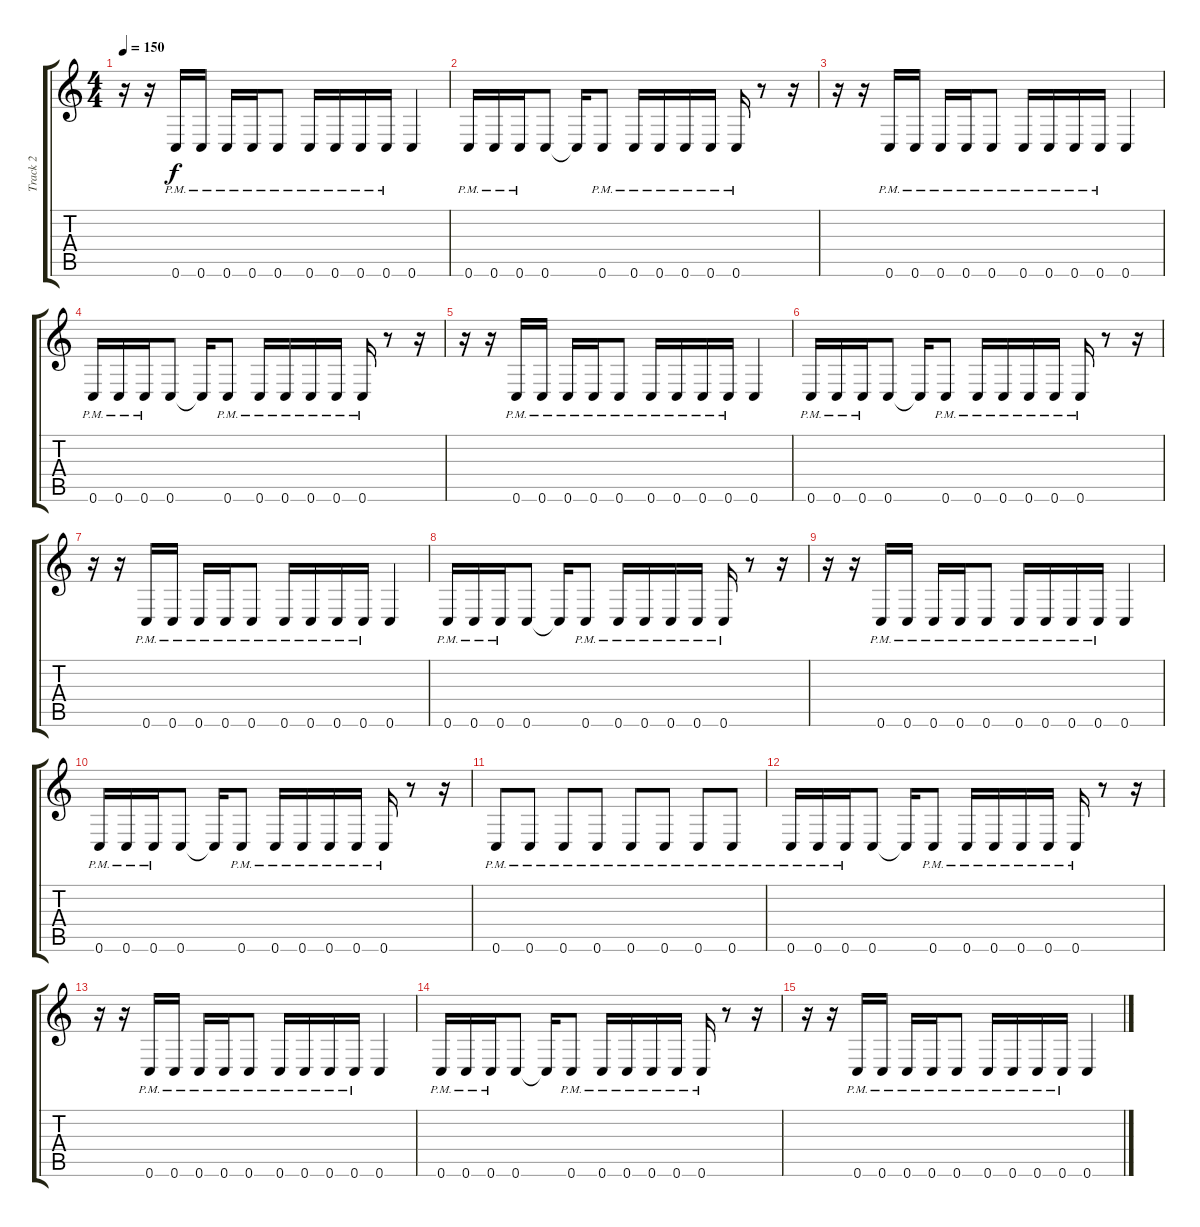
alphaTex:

\track ("Track 2" "Track 2") {instrument distortionguitar}
\staff {score tabs}
\tuning (D4 A3 F3 C3 G2 C2) {hide}
\ts (4 4)
\tempo 150
\clef g2
\ks c
r.16{dy f} r.16 0.6{pm}.16 0.6{pm}.16 0.6{pm}.16 0.6{pm}.16 0.6{pm}.8 0.6{pm}.16 0.6{pm}.16 0.6{pm}.16 0.6{pm}.16 0.6.4 |
0.6{pm}.16 0.6{pm}.16 0.6{pm}.16 0.6.8 0.6{t}.16 0.6{pm}.8 0.6{pm}.16 0.6{pm}.16 0.6{pm}.16 0.6{pm}.16 0.6{pm}.16 r.8 r.16 |
r.16 r.16 0.6{pm}.16 0.6{pm}.16 0.6{pm}.16 0.6{pm}.16 0.6{pm}.8 0.6{pm}.16 0.6{pm}.16 0.6{pm}.16 0.6{pm}.16 0.6.4 |
0.6{pm}.16 0.6{pm}.16 0.6{pm}.16 0.6.8 0.6{t}.16 0.6{pm}.8 0.6{pm}.16 0.6{pm}.16 0.6{pm}.16 0.6{pm}.16 0.6{pm}.16 r.8 r.16 |
r.16 r.16 0.6{pm}.16 0.6{pm}.16 0.6{pm}.16 0.6{pm}.16 0.6{pm}.8 0.6{pm}.16 0.6{pm}.16 0.6{pm}.16 0.6{pm}.16 0.6.4 |
0.6{pm}.16 0.6{pm}.16 0.6{pm}.16 0.6.8 0.6{t}.16 0.6{pm}.8 0.6{pm}.16 0.6{pm}.16 0.6{pm}.16 0.6{pm}.16 0.6{pm}.16 r.8 r.16 |
r.16{volume 6} r.16 0.6{pm}.16 0.6{pm}.16 0.6{pm}.16 0.6{pm}.16 0.6{pm}.8 0.6{pm}.16 0.6{pm}.16 0.6{pm}.16 0.6{pm}.16 0.6.4 |
0.6{pm}.16 0.6{pm}.16 0.6{pm}.16 0.6.8 0.6{t}.16 0.6{pm}.8 0.6{pm}.16 0.6{pm}.16 0.6{pm}.16 0.6{pm}.16 0.6{pm}.16 r.8 r.16 |
r.16 r.16 0.6{pm}.16 0.6{pm}.16 0.6{pm}.16 0.6{pm}.16 0.6{pm}.8 0.6{pm}.16 0.6{pm}.16 0.6{pm}.16 0.6{pm}.16 0.6.4 |
0.6{pm}.16 0.6{pm}.16 0.6{pm}.16 0.6.8 0.6{t}.16 0.6{pm}.8 0.6{pm}.16 0.6{pm}.16 0.6{pm}.16 0.6{pm}.16 0.6{pm}.16 r.8 r.16 |
0.6{pm}.8{volume 0} 0.6{pm}.8 0.6{pm}.8 0.6{pm}.8 0.6{pm}.8 0.6{pm}.8 0.6{pm}.8 0.6{pm}.8 |
0.6{pm}.16 0.6{pm}.16 0.6{pm}.16 0.6.8 0.6{t}.16 0.6{pm}.8 0.6{pm}.16 0.6{pm}.16 0.6{pm}.16 0.6{pm}.16 0.6{pm}.16 r.8 r.16 |
r.16 r.16 0.6{pm}.16 0.6{pm}.16 0.6{pm}.16 0.6{pm}.16 0.6{pm}.8 0.6{pm}.16 0.6{pm}.16 0.6{pm}.16 0.6{pm}.16 0.6.4 |
0.6{pm}.16 0.6{pm}.16 0.6{pm}.16 0.6.8 0.6{t}.16 0.6{pm}.8 0.6{pm}.16 0.6{pm}.16 0.6{pm}.16 0.6{pm}.16 0.6{pm}.16 r.8 r.16 |
r.16 r.16 0.6{pm}.16 0.6{pm}.16 0.6{pm}.16 0.6{pm}.16 0.6{pm}.8 0.6{pm}.16 0.6{pm}.16 0.6{pm}.16 0.6{pm}.16 0.6.4
